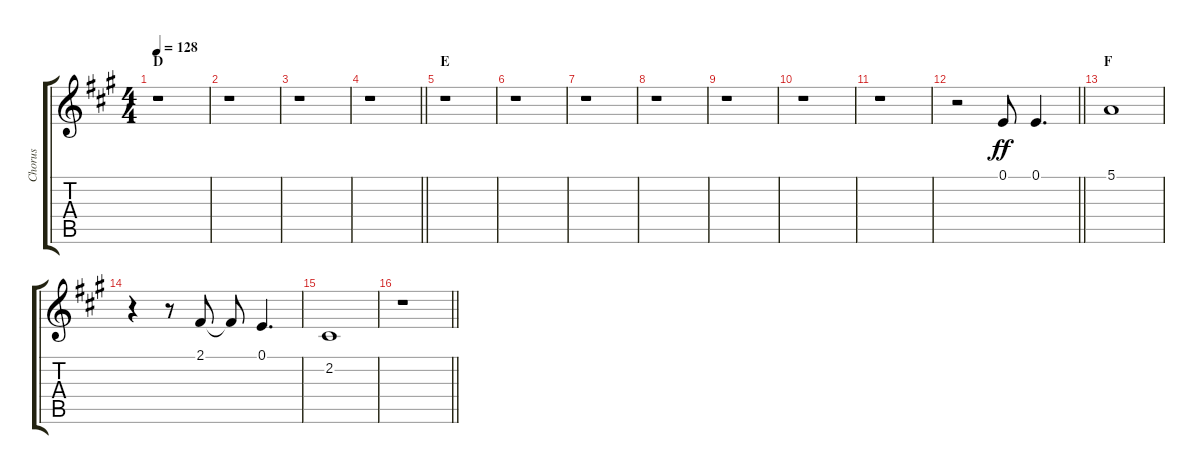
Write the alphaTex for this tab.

\track ("Chorus" "Chorus") {instrument voiceoohs}
\staff {score tabs}
\tuning (E4 B3 G3 D3 A2 E2) {hide}
\ts (4 4)
\section ("" "D")
\tempo 128
\clef g2
\ks a
r.1{dy ff} |
r.1 |
r.1 |
\barLineRight lightlight
r.1 |
\section ("" "E")
r.1 |
r.1 |
r.1 |
r.1 |
r.1 |
r.1 |
r.1 |
\barLineRight lightlight
r.2 0.1.8 0.1.4{d} |
\section ("" "F")
5.1.1 |
r.4 r.8 2.1.8 2.1{t}.8 0.1.4{d} |
2.2.1 |
\barLineRight lightlight
r.1
